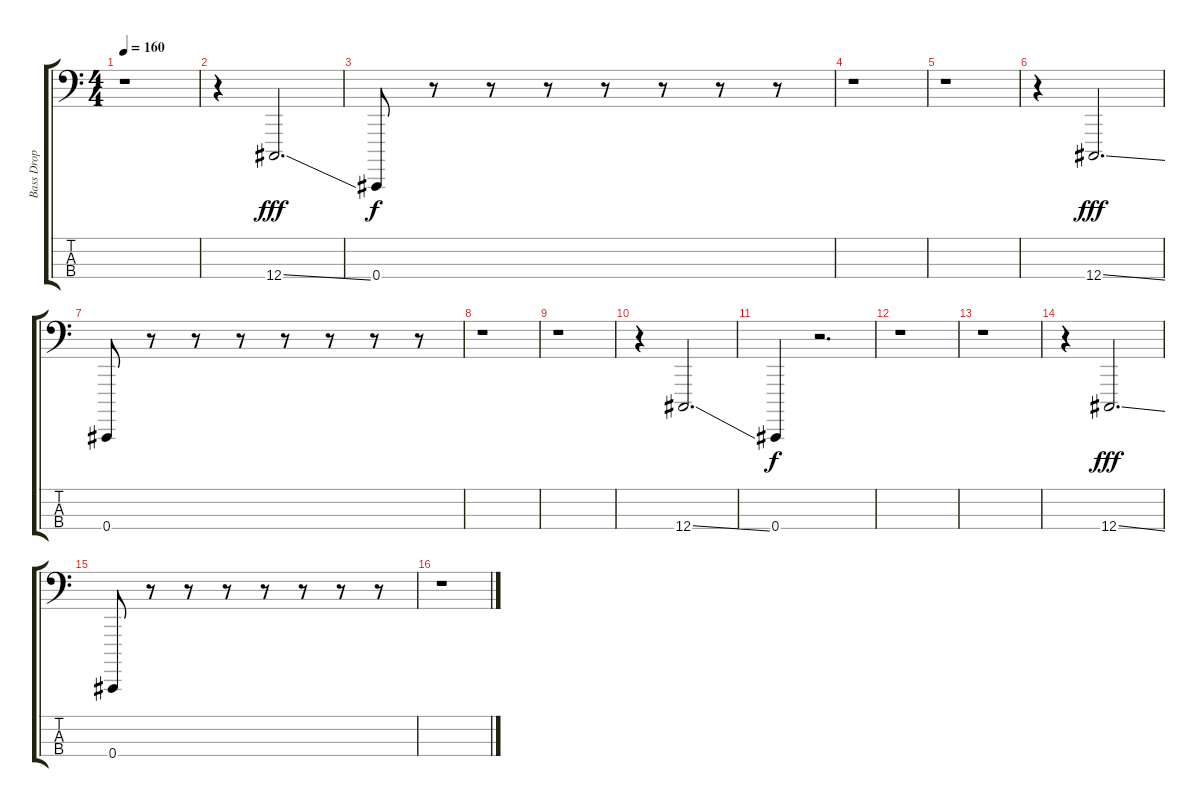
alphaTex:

\track ("Bass Drop" "Bass Drop") {instrument ocarina}
\staff {score tabs}
\tuning (Gb2 Db2 Ab1 Db0) {hide}
\ts (4 4)
\tempo 160
\clef f4
\ks c
r.1{dy mp} |
r.4 12.4{ss}.2{d dy fff} |
0.4.8{dy f} r.8 r.8 r.8 r.8 r.8 r.8 r.8 |
r.1 |
r.1 |
r.4 12.4{ss}.2{d dy fff} |
0.4.8 r.8 r.8 r.8 r.8 r.8 r.8 r.8 |
r.1 |
r.1 |
r.4 12.4{ss}.2{d} |
0.4.4{dy f} r.2{d} |
r.1 |
r.1 |
r.4 12.4{ss}.2{d dy fff} |
0.4.8 r.8 r.8 r.8 r.8 r.8 r.8 r.8 |
r.1
